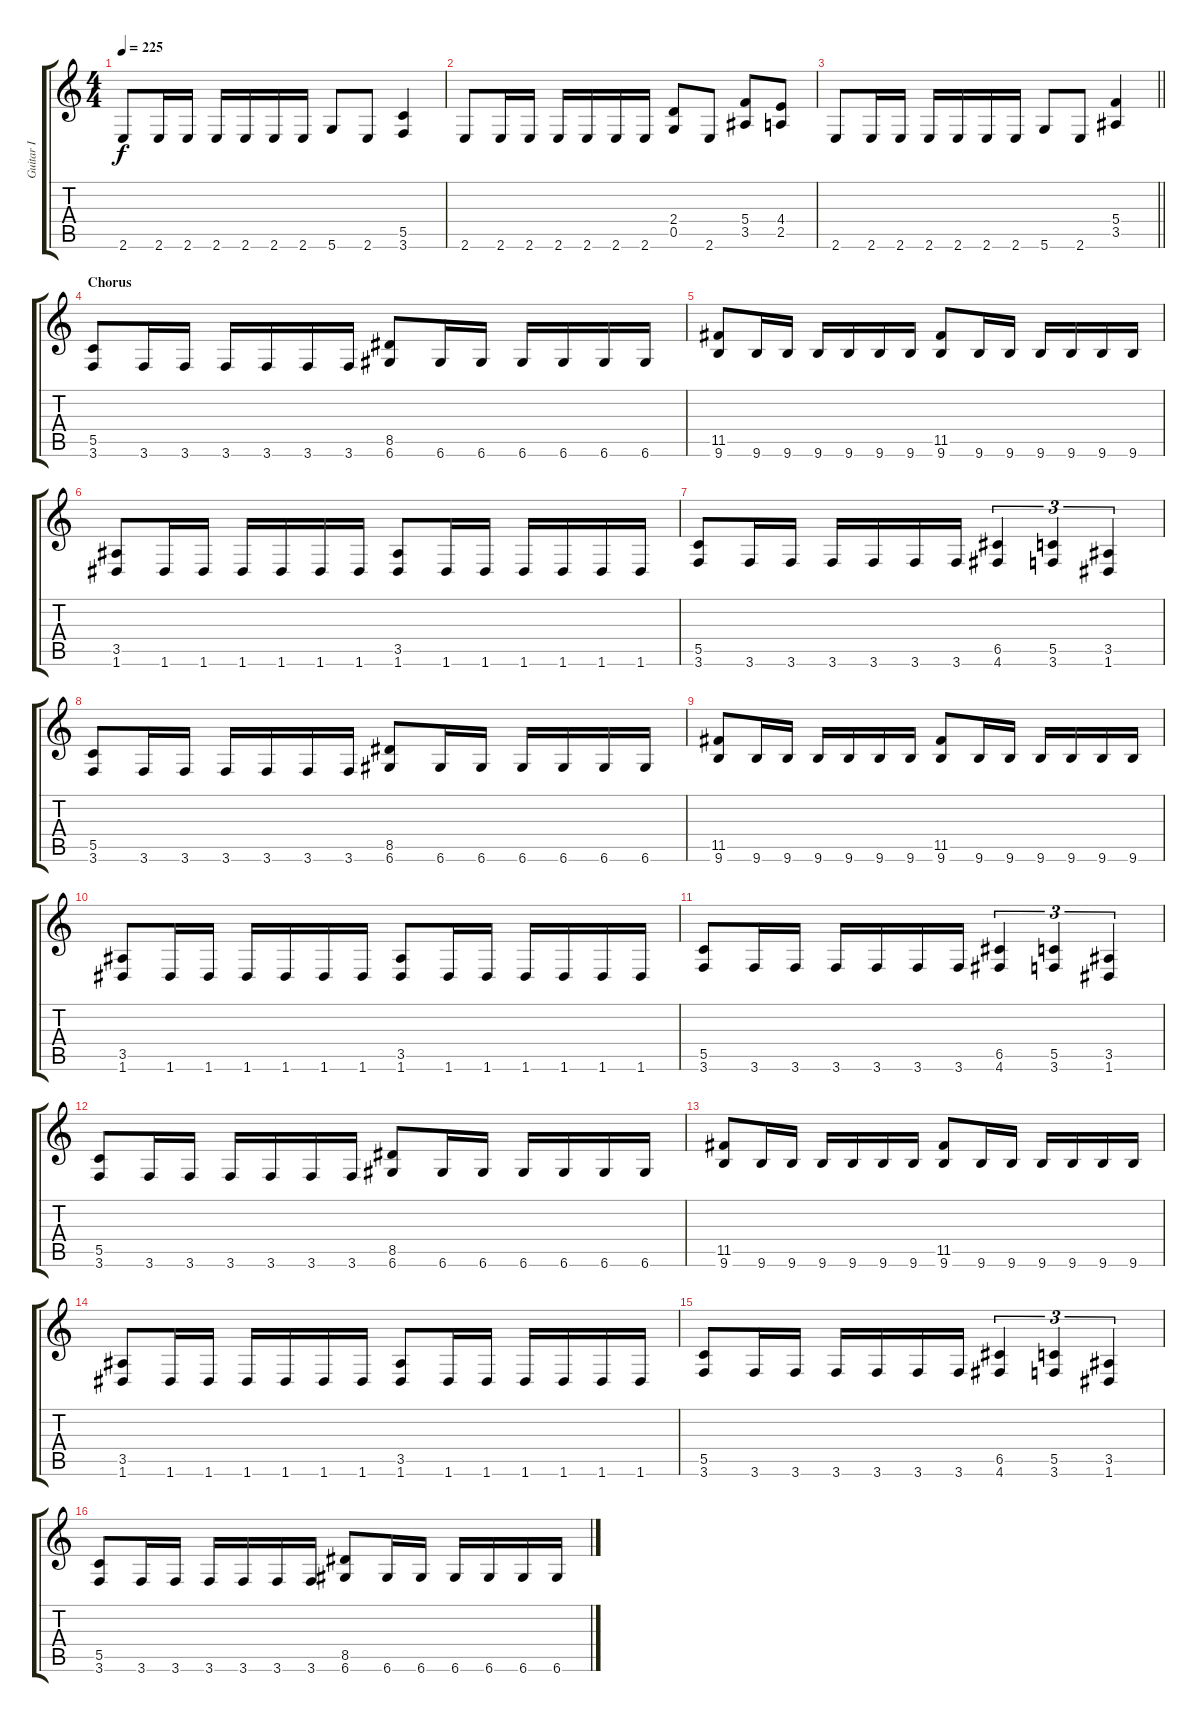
\track ("Guitar I" "Guitar I") {instrument distortionguitar}
\staff {score tabs}
\tuning (D4 A3 F3 C3 G2 D2) {hide}
\ts (4 4)
\tempo 225
\clef g2
\ks c
2.6.8{dy f} 2.6.16 2.6.16 2.6.16 2.6.16 2.6.16 2.6.16 5.6.8 2.6.8 (5.5 3.6).4 |
2.6.8 2.6.16 2.6.16 2.6.16 2.6.16 2.6.16 2.6.16 (2.4 0.5).8 2.6.8 (5.4 3.5).8 (4.4 2.5).8 |
\barLineRight lightlight
2.6.8 2.6.16 2.6.16 2.6.16 2.6.16 2.6.16 2.6.16 5.6.8 2.6.8 (5.4 3.5).4 |
\section ("" "Chorus")
(5.5 3.6).8 3.6.16 3.6.16 3.6.16 3.6.16 3.6.16 3.6.16 (8.5 6.6).8 6.6.16 6.6.16 6.6.16 6.6.16 6.6.16 6.6.16 |
(11.5 9.6).8 9.6.16 9.6.16 9.6.16 9.6.16 9.6.16 9.6.16 (11.5 9.6).8 9.6.16 9.6.16 9.6.16 9.6.16 9.6.16 9.6.16 |
(3.5 1.6).8 1.6.16 1.6.16 1.6.16 1.6.16 1.6.16 1.6.16 (3.5 1.6).8 1.6.16 1.6.16 1.6.16 1.6.16 1.6.16 1.6.16 |
(5.5 3.6).8 3.6.16 3.6.16 3.6.16 3.6.16 3.6.16 3.6.16 (6.5 4.6).4{tu (3 2)} (5.5 3.6).4{tu (3 2)} (3.5 1.6).4{tu (3 2)} |
(5.5 3.6).8 3.6.16 3.6.16 3.6.16 3.6.16 3.6.16 3.6.16 (8.5 6.6).8 6.6.16 6.6.16 6.6.16 6.6.16 6.6.16 6.6.16 |
(11.5 9.6).8 9.6.16 9.6.16 9.6.16 9.6.16 9.6.16 9.6.16 (11.5 9.6).8 9.6.16 9.6.16 9.6.16 9.6.16 9.6.16 9.6.16 |
(3.5 1.6).8 1.6.16 1.6.16 1.6.16 1.6.16 1.6.16 1.6.16 (3.5 1.6).8 1.6.16 1.6.16 1.6.16 1.6.16 1.6.16 1.6.16 |
(5.5 3.6).8 3.6.16 3.6.16 3.6.16 3.6.16 3.6.16 3.6.16 (6.5 4.6).4{tu (3 2)} (5.5 3.6).4{tu (3 2)} (3.5 1.6).4{tu (3 2)} |
(5.5 3.6).8 3.6.16 3.6.16 3.6.16 3.6.16 3.6.16 3.6.16 (8.5 6.6).8 6.6.16 6.6.16 6.6.16 6.6.16 6.6.16 6.6.16 |
(11.5 9.6).8 9.6.16 9.6.16 9.6.16 9.6.16 9.6.16 9.6.16 (11.5 9.6).8 9.6.16 9.6.16 9.6.16 9.6.16 9.6.16 9.6.16 |
(3.5 1.6).8 1.6.16 1.6.16 1.6.16 1.6.16 1.6.16 1.6.16 (3.5 1.6).8 1.6.16 1.6.16 1.6.16 1.6.16 1.6.16 1.6.16 |
(5.5 3.6).8 3.6.16 3.6.16 3.6.16 3.6.16 3.6.16 3.6.16 (6.5 4.6).4{tu (3 2)} (5.5 3.6).4{tu (3 2)} (3.5 1.6).4{tu (3 2)} |
(5.5 3.6).8 3.6.16 3.6.16 3.6.16 3.6.16 3.6.16 3.6.16 (8.5 6.6).8 6.6.16 6.6.16 6.6.16 6.6.16 6.6.16 6.6.16
